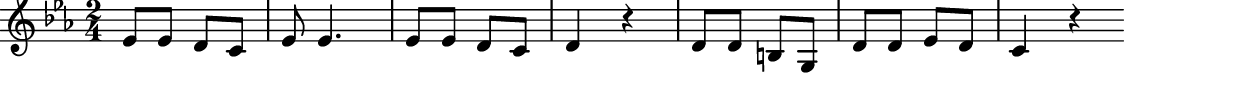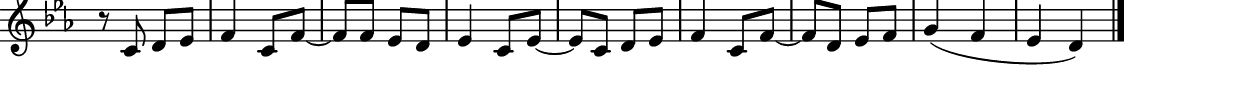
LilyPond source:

% MusicXML to Lilypond converter by Kovi

szovegAAA = \lyricmode {  "Add" "i" -- "de" "a" "di" -- "dit," "a di" -- "dit" "add" "i" -- "de," "én" "a" "di" -- "dit" "o" -- "da" "nem" "a" -- "dom." "A" "di" -- "di" "hó" -- "fe" -- "hér," "a" "di" -- "di" "kő" -- "ke" -- "mény," "a" "di" -- "di" "bom" -- "ba" -- "jó," "a" "di" -- "di" "jó" "."  }

% Analyzing...
% 1 parts
% 1 Staff
% forceBassClefActive = 
melody = {
% 51 notes in the part
% 1 voices

\new Staff
\new Voice {
% 51 notes
% 16 mesaures

\override Score.RehearsalMark #'break-visibility = #begin-of-line-invisible
% Measure 1
\clef "treble"
\key ees \major
\time 2/4 
ees'8 ees'8 d'8 c'8 
% Measure 2
ees'8 ees'4. 
% Measure 3
ees'8 ees'8 d'8 c'8 
% Measure 4
d'4 r4 
% Measure 5
d'8 d'8 b8 g8 
% Measure 6
d'8 d'8 ees'8 d'8 
% Measure 7
c'4 r4 
\override Score.RehearsalMark #'self-alignment-X = #RIGHT
\mark \markup{\fontsize #-0.5 {"Fine"}}
\bar ":|" 
% Measure 8
\break
r8 c'8 d'8 ees'8 
% Measure 9
f'4 c'8 f'8~ 
% Measure 10
f'8 f'8 ees'8 d'8 
% Measure 11
ees'4 c'8 ees'8~ 
% Measure 12
ees'8 c'8 d'8 ees'8 
% Measure 13
f'4 c'8 f'8~ 
% Measure 14
f'8 d'8 ees'8 f'8 
% Measure 15
g'4 (f'4 
% Measure 16
ees'4 d'4 )\bar "|." 
} % voice
} % melody


harmonies = \chordmode {
% 7 chords
\germanChords
c4:m s4 s4 s4 s4 s4 g4 s4 s4 s4 s4 s4 c4:m s4 s4 s4 f4:m s4 s4 s4 c4:m s4 s4 s4 f4:m s4 s4 s4 g4
}

\include "../../definitions.ly"
